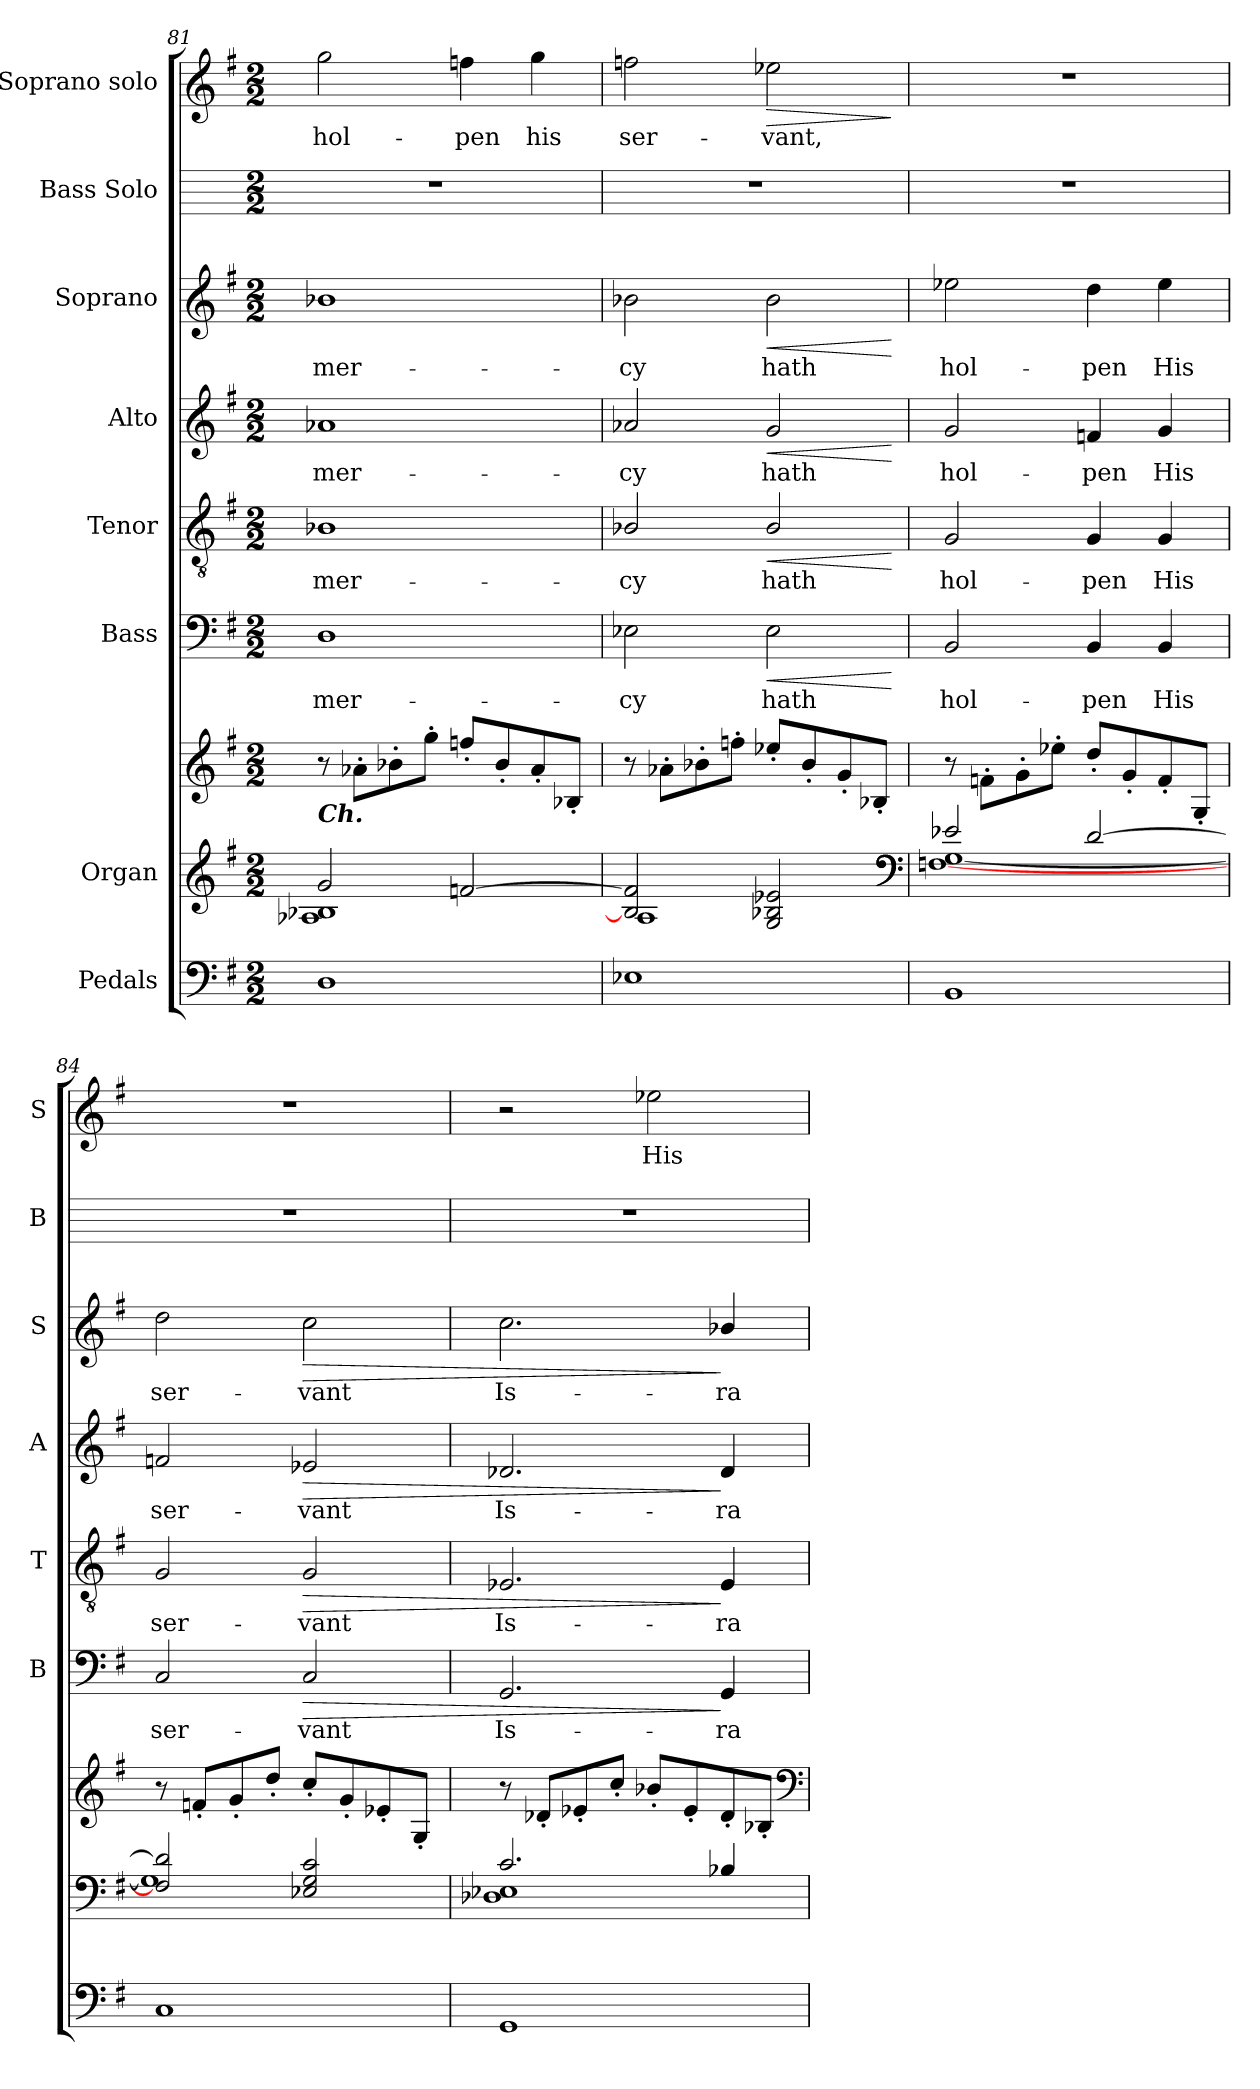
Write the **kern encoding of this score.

**kern	**kern	**kern	**kern	**text	**dynam	**kern	**text	**dynam	**kern	**text	**dynam	**kern	**text	**dynam	**kern	**kern	**text	**dynam
*part8	*part7	*part7	*part6	*part6	*part6	*part5	*part5	*part5	*part4	*part4	*part4	*part3	*part3	*part3	*part2	*part1	*part1	*part1
*staff9	*staff8	*staff7	*staff6	*staff6	*staff6	*staff5	*staff5	*staff5	*staff4	*staff4	*staff4	*staff3	*staff3	*staff3	*staff2	*staff1	*staff1	*staff1
*I"Pedals	*I"Organ	*	*I"Bass	*	*	*I"Tenor	*	*	*I"Alto	*	*	*I"Soprano	*	*	*I"Bass Solo	*I"Soprano solo	*	*
*	*	*	*I'B	*	*	*I'T	*	*	*I'A	*	*	*I'S	*	*	*I'B	*I'S	*	*
!!LO:LB:g=z
*clefF4	*clefG2	*clefG2	*clefF4	*	*	*clefGv2	*	*	*clefG2	*	*	*clefG2	*	*	*	*clefG2	*	*
*k[f#]	*k[f#]	*k[f#]	*k[f#]	*	*	*k[f#]	*	*	*k[f#]	*	*	*k[f#]	*	*	*	*k[f#]	*	*
*G:	*G:	*G:	*G:	*	*	*G:	*	*	*G:	*	*	*G:	*	*	*	*G:	*	*
*M2/2	*M2/2	*M2/2	*M2/2	*	*	*M2/2	*	*	*M2/2	*	*	*M2/2	*	*	*M2/2	*M2/2	*	*
=81	=81	=81	=81	=81	=81	=81	=81	=81	=81	=81	=81	=81	=81	=81	=81	=81	=81	=81
*	*^	*	*	*	*	*	*	*	*	*	*	*	*	*	*	*	*	*
!	!	!	!LO:TX:b:Bi:t=Ch.	!	!	!	!	!	!	!	!	!	!	!	!	!	!	!	!
!	!	!	!	!	!LO:LY:b	!	!	!LO:LY:b	!	!	!LO:LY:b	!	!	!LO:LY:b	!	!	!	!LO:LY:b	!
1D	2g	1A-X\ 1B-X\	8r	1D	mer-	.	1B-X	mer-	.	1a-X	mer-	.	1b-X	mer-	.	1r	2gg	hol-	.
.	.	.	8a-X'L	.	.	.	.	.	.	.	.	.	.	.	.	.	.	.	.
.	.	.	8b-X'	.	.	.	.	.	.	.	.	.	.	.	.	.	.	.	.
.	.	.	8gg'J	.	.	.	.	.	.	.	.	.	.	.	.	.	.	.	.
!	!	!	!	!	!	!	!	!	!	!	!	!	!	!	!	!	!	!LO:LY:b	!
.	[2fn	.	8ffn'L	.	.	.	.	.	.	.	.	.	.	.	.	.	4ffn	-pen	.
.	.	.	8b-'	.	.	.	.	.	.	.	.	.	.	.	.	.	.	.	.
!	!	!	!	!	!	!	!	!	!	!	!	!	!	!	!	!	!	!LO:LY:b	!
.	.	.	8a-'	.	.	.	.	.	.	.	.	.	.	.	.	.	4gg	his	.
.	.	.	8B-X'J	.	.	.	.	.	.	.	.	.	.	.	.	.	.	.	.
=82	=82	=82	=82	=82	=82	=82	=82	=82	=82	=82	=82	=82	=82	=82	=82	=82	=82	=82	=82
!	!	!	!	!	!LO:LY:b	!	!	!LO:LY:b	!	!	!LO:LY:b	!	!	!LO:LY:b	!	!	!	!LO:LY:b	!
1E-X	2B-] 2f]	1A\	8r	2E-X	-cy	.	2B-X/	-cy	.	2a-X	-cy	.	2b-X	-cy	.	1r	2ffn	ser-	.
.	.	.	8a-X'L	.	.	.	.	.	.	.	.	.	.	.	.	.	.	.	.
.	.	.	8b-X'	.	.	.	.	.	.	.	.	.	.	.	.	.	.	.	.
.	.	.	8ffn'J	.	.	.	.	.	.	.	.	.	.	.	.	.	.	.	.
!	!	!	!	!	!LO:LY:b	!LO:HP:b	!	!LO:LY:b	!LO:HP:b	!	!LO:LY:b	!LO:HP:b	!	!LO:LY:b	!LO:HP:b	!	!	!LO:LY:b	!LO:HP:b
.	2G 2B- 2e-X	.	8ee-X'L	2E-	hath	<	2B-/	hath	<	2g	hath	<	2b-	hath	<	.	2ee-X	-vant,	>
.	.	.	8b-'	.	.	.	.	.	.	.	.	.	.	.	.	.	.	.	.
.	.	.	8g'	.	.	.	.	.	.	.	.	.	.	.	.	.	.	.	.
.	.	.	8B-X'J	.	.	.	.	.	.	.	.	.	.	.	.	.	.	.	.
*	*v	*v	*	*	*	*	*	*	*	*	*	*	*	*	*	*	*	*	*
*	*clefF4	*	*	*	*	*	*	*	*	*	*	*	*	*	*	*	*	*
.	.	.	.	.	[	.	.	[	.	.	[	.	.	[	.	.	.	]
=83	=83	=83	=83	=83	=83	=83	=83	=83	=83	=83	=83	=83	=83	=83	=83	=83	=83	=83
*	*^	*	*	*	*	*	*	*	*	*	*	*	*	*	*	*	*	*
!	!	!	!	!	!LO:LY:b	!	!	!LO:LY:b	!	!	!LO:LY:b	!	!	!LO:LY:b	!	!	!	!	!
1BB	2e-X/	[1Fn\ [1G\	8r	2BB	hol-	.	2G	hol-	.	2g	hol-	.	2ee-X	hol-	.	1r	1r	.	.
.	.	.	8fn'L	.	.	.	.	.	.	.	.	.	.	.	.	.	.	.	.
.	.	.	8g'	.	.	.	.	.	.	.	.	.	.	.	.	.	.	.	.
.	.	.	8ee-X'J	.	.	.	.	.	.	.	.	.	.	.	.	.	.	.	.
!	!	!	!	!	!LO:LY:b	!	!	!LO:LY:b	!	!	!LO:LY:b	!	!	!LO:LY:b	!	!	!	!	!
.	[2d/	.	8dd'L	4BB	-pen	.	4G	-pen	.	4fn	-pen	.	4dd	-pen	.	.	.	.	.
.	.	.	8g'	.	.	.	.	.	.	.	.	.	.	.	.	.	.	.	.
!	!	!	!	!	!LO:LY:b	!	!	!LO:LY:b	!	!	!LO:LY:b	!	!	!LO:LY:b	!	!	!	!	!
.	.	.	8f'	4BB	His	.	4G	His	.	4g	His	.	4ee-	His	.	.	.	.	.
.	.	.	8G'J	.	.	.	.	.	.	.	.	.	.	.	.	.	.	.	.
=84	=84	=84	=84	=84	=84	=84	=84	=84	=84	=84	=84	=84	=84	=84	=84	=84	=84	=84	=84
!	!	!	!	!	!LO:LY:b	!	!	!LO:LY:b	!	!	!LO:LY:b	!	!	!LO:LY:b	!	!	!	!	!
1C	2F#] 2d]	1G\]	8r	2C	ser-	.	2G	ser-	.	2fn	ser-	.	2dd	ser-	.	1r	1r	.	.
.	.	.	8fn'L	.	.	.	.	.	.	.	.	.	.	.	.	.	.	.	.
.	.	.	8g'	.	.	.	.	.	.	.	.	.	.	.	.	.	.	.	.
.	.	.	8dd'J	.	.	.	.	.	.	.	.	.	.	.	.	.	.	.	.
!	!	!	!	!	!LO:LY:b	!LO:HP:b	!	!LO:LY:b	!LO:HP:b	!	!LO:LY:b	!LO:HP:b	!	!LO:LY:b	!LO:HP:b	!	!	!	!
.	2E-X 2G 2c	.	8cc'L	2C	-vant	>	2G	-vant	>	2e-X	-vant	>	2cc	-vant	>	.	.	.	.
.	.	.	8g'	.	.	.	.	.	.	.	.	.	.	.	.	.	.	.	.
.	.	.	8e-X'	.	.	.	.	.	.	.	.	.	.	.	.	.	.	.	.
.	.	.	8G'J	.	.	.	.	.	.	.	.	.	.	.	.	.	.	.	.
=85	=85	=85	=85	=85	=85	=85	=85	=85	=85	=85	=85	=85	=85	=85	=85	=85	=85	=85	=85
!	!	!	!	!	!LO:LY:b	!	!	!LO:LY:b	!	!	!LO:LY:b	!	!	!LO:LY:b	!	!	!	!	!
1GG	2.c/	1D-X\ 1E-X\	8r	2.GG	Is-	.	2.E-X	Is-	.	2.d-X	Is-	.	2.cc	Is-	.	1r	2r	.	.
.	.	.	8d-X'L	.	.	.	.	.	.	.	.	.	.	.	.	.	.	.	.
.	.	.	8e-X'	.	.	.	.	.	.	.	.	.	.	.	.	.	.	.	.
.	.	.	8cc'J	.	.	.	.	.	.	.	.	.	.	.	.	.	.	.	.
!	!	!	!	!	!	!	!	!	!	!	!	!	!	!	!	!	!	!LO:LY:b	!
.	.	.	8b-X'L	.	.	.	.	.	.	.	.	.	.	.	.	.	2ee-X	His	.
.	.	.	8e-'	.	.	.	.	.	.	.	.	.	.	.	.	.	.	.	.
!	!	!	!	!	!LO:LY:b	!	!	!LO:LY:b	!	!	!LO:LY:b	!	!	!LO:LY:b	!	!	!	!	!
.	4B-X	.	8d-'	4GG	-ra-	]	4E-	-ra-	]	4d-	-ra-	]	4b-X/	-ra-	]	.	.	.	.
.	.	.	8B-X'J	.	.	.	.	.	.	.	.	.	.	.	.	.	.	.	.
*	*v	*v	*	*	*	*	*	*	*	*	*	*	*	*	*	*	*	*	*
*	*	*clefF4	*	*	*	*	*	*	*	*	*	*	*	*	*	*	*	*
=	=	=	=	=	=	=	=	=	=	=	=	=	=	=	=	=	=	=
*-	*-	*-	*-	*-	*-	*-	*-	*-	*-	*-	*-	*-	*-	*-	*-	*-	*-	*-
